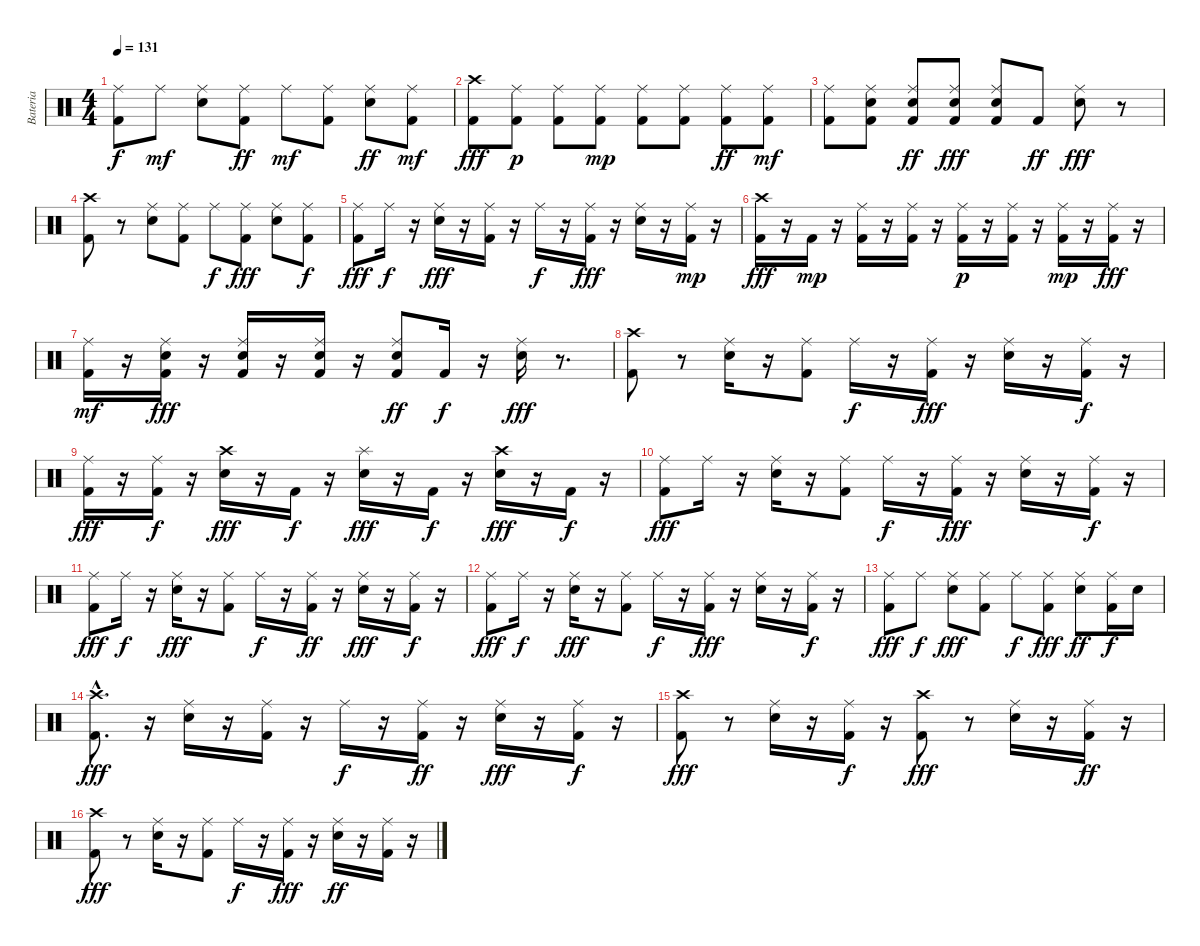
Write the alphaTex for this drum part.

\track ("Bateria" "Bateria") {instrument percussion}
\staff {score}
\articulation defaults
\ts (4 4)
\tempo 131
\clef neutral
\ks c
("Kick (hit) 2" "Ride (middle)").8{dy f} "Ride (middle)".8{dy mf} ("Electric Snare (hit)" "Ride (middle)").8 ("Kick (hit) 2" "Ride (middle)").8{dy ff} "Ride (middle)".8{dy mf} ("Kick (hit) 2" "Ride (middle)").8 ("Electric Snare (hit)" "Ride (middle)").8{dy ff} ("Kick (hit) 2" "Ride (middle)").8{dy mf} |
("Kick (hit) 2" "Crash high (hit)").8{dy fff} ("Kick (hit) 2" "Ride (middle)").8{dy p} ("Kick (hit) 2" "Ride (middle)").8 ("Kick (hit) 2" "Ride (middle)").8{dy mp} ("Kick (hit) 2" "Ride (middle)").8 ("Kick (hit) 2" "Ride (middle)").8 ("Kick (hit) 2" "Ride (middle)").8{dy ff} ("Kick (hit) 2" "Ride (middle)").8{dy mf} |
("Ride (middle)" "Kick (hit) 2").8 ("Ride (middle)" "Electric Snare (hit)" "Kick (hit) 2").8 ("Ride (middle)" "Electric Snare (hit)" "Kick (hit) 2").8{dy ff} ("Ride (middle)" "Electric Snare (hit)" "Kick (hit) 2").8{dy fff} ("Ride (middle)" "Electric Snare (hit)" "Kick (hit) 2").8 "Kick (hit) 2".8{dy ff} ("Ride (middle)" "Electric Snare (hit)").8{dy fff} r.8 |
("Crash high (hit)" "Kick (hit) 2").8 r.8 ("Electric Snare (hit)" "Ride (middle)").8 ("Ride (middle)" "Kick (hit) 2").8 "Ride (middle)".8{dy f} ("Ride (middle)" "Kick (hit) 2").8{dy fff} ("Ride (middle)" "Electric Snare (hit)").8 ("Ride (middle)" "Kick (hit) 2").8{dy f} |
("Ride (middle)" "Kick (hit) 2").8{dy fff} "Ride (middle)".16{dy f} r.16 ("Ride (middle)" "Electric Snare (hit)").16{dy fff} r.16 ("Kick (hit) 2" "Ride (middle)").16 r.16 "Ride (middle)".16{dy f} r.16 ("Kick (hit) 2" "Ride (middle)").16{dy fff} r.16 ("Electric Snare (hit)" "Ride (middle)").16 r.16 ("Ride (middle)" "Kick (hit) 2").16{dy mp} r.16 |
("Kick (hit) 2" "Crash high (hit)").16{dy fff} r.16 "Kick (hit) 2".16{dy mp} r.16 ("Ride (middle)" "Kick (hit) 2").16 r.16 ("Kick (hit) 2" "Ride (middle)").16 r.16 ("Kick (hit) 2" "Ride (middle)").16{dy p} r.16 ("Kick (hit) 2" "Ride (middle)").16 r.16 ("Ride (middle)" "Kick (hit) 2").16{dy mp} r.16 ("Ride (middle)" "Kick (hit) 2").16{dy fff} r.16 |
("Kick (hit) 2" "Ride (middle)").16{dy mf} r.16 ("Electric Snare (hit)" "Kick (hit) 2" "Ride (middle)").16{dy fff} r.16 ("Electric Snare (hit)" "Kick (hit) 2" "Ride (middle)").16 r.16 ("Ride (middle)" "Electric Snare (hit)" "Kick (hit) 2").16 r.16 ("Kick (hit) 2" "Electric Snare (hit)" "Ride (middle)").8{dy ff} "Kick (hit) 2".16{dy f} r.16 ("Ride (middle)" "Electric Snare (hit)").16{dy fff} r.8{d} |
("Kick (hit) 2" "Crash high (hit)").8 r.8 ("Electric Snare (hit)" "Ride (middle)").16 r.16 ("Kick (hit) 2" "Ride (middle)").8 "Ride (middle)".16{dy f} r.16 ("Ride (middle)" "Kick (hit) 2").16{dy fff} r.16 ("Electric Snare (hit)" "Ride (middle)").16 r.16 ("Kick (hit) 2" "Ride (middle)").16{dy f} r.16 |
("Kick (hit) 2" "Ride (middle)").16{dy fff} r.16 ("Ride (middle)" "Kick (hit) 2").16{dy f} r.16 ("Electric Snare (hit)" "Crash high (hit)").16{dy fff} r.16 "Kick (hit) 2".16{dy f} r.16 ("Electric Snare (hit)" "Splash (hit)").16{dy fff} r.16 "Kick (hit) 2".16{dy f} r.16 ("Crash high (hit)" "Electric Snare (hit)").16{dy fff} r.16 "Kick (hit) 2".16{dy f} r.16 |
("Ride (middle)" "Kick (hit) 2").8{dy fff} "Ride (middle)".16 r.16 ("Electric Snare (hit)" "Ride (middle)").16 r.16 ("Kick (hit) 2" "Ride (middle)").8 "Ride (middle)".16{dy f} r.16 ("Ride (middle)" "Kick (hit) 2").16{dy fff} r.16 ("Electric Snare (hit)" "Ride (middle)").16 r.16 ("Ride (middle)" "Kick (hit) 2").16{dy f} r.16 |
("Ride (middle)" "Kick (hit) 2").8{dy fff} "Ride (middle)".16{dy f} r.16 ("Electric Snare (hit)" "Ride (middle)").16{dy fff} r.16 ("Ride (middle)" "Kick (hit) 2").8 "Ride (middle)".16{dy f} r.16 ("Ride (middle)" "Kick (hit) 2").16{dy ff} r.16 ("Ride (middle)" "Electric Snare (hit)").16{dy fff} r.16 ("Ride (middle)" "Kick (hit) 2").16{dy f} r.16 |
("Kick (hit) 2" "Ride (middle)").8{dy fff} "Ride (middle)".16{dy f} r.16 ("Ride (middle)" "Electric Snare (hit)").16{dy fff} r.16 ("Ride (middle)" "Kick (hit) 2").8 "Ride (middle)".16{dy f} r.16 ("Ride (middle)" "Kick (hit) 2").16{dy fff} r.16 ("Electric Snare (hit)" "Ride (middle)").16 r.16 ("Ride (middle)" "Kick (hit) 2").16{dy f} r.16 |
("Ride (middle)" "Kick (hit) 2").8{dy fff} "Ride (middle)".8{dy f} ("Electric Snare (hit)" "Ride (middle)").8{dy fff} ("Ride (middle)" "Kick (hit) 2").8 "Ride (middle)".8{dy f} ("Ride (middle)" "Kick (hit) 2").8{dy fff} ("Electric Snare (hit)" "Ride (middle)").8{dy ff} ("Kick (hit) 2" "Ride (middle)").16{dy f} "Electric Snare (hit)".16 |
("Kick (hit) 2"{hac} "Crash high (hit)").8{d dy fff} r.16 ("Ride (middle)" "Electric Snare (hit)").16 r.16 ("Kick (hit) 2" "Ride (middle)").16 r.16 "Ride (middle)".16{dy f} r.16 ("Kick (hit) 2" "Ride (middle)").16{dy ff} r.16 ("Electric Snare (hit)" "Ride (middle)").16{dy fff} r.16 ("Ride (middle)" "Kick (hit) 2").16{dy f} r.16 |
("Crash high (hit)" "Kick (hit) 2").8{dy fff} r.8 ("Ride (middle)" "Electric Snare (hit)").16 r.16 ("Ride (middle)" "Kick (hit) 2").16{dy f} r.16 ("Crash high (hit)" "Kick (hit) 2").8{dy fff} r.8 ("Electric Snare (hit)" "Ride (middle)").16 r.16 ("Ride (middle)" "Kick (hit) 2").16{dy ff} r.16 |
("Kick (hit) 2" "Crash high (hit)").8{dy fff} r.8 ("Electric Snare (hit)" "Ride (middle)").16 r.16 ("Ride (middle)" "Kick (hit) 2").8 "Ride (middle)".16{dy f} r.16 ("Kick (hit) 2" "Ride (middle)").16{dy fff} r.16 ("Electric Snare (hit)" "Ride (middle)").16{dy ff} r.16 ("Ride (middle)" "Kick (hit) 2").16 r.16
